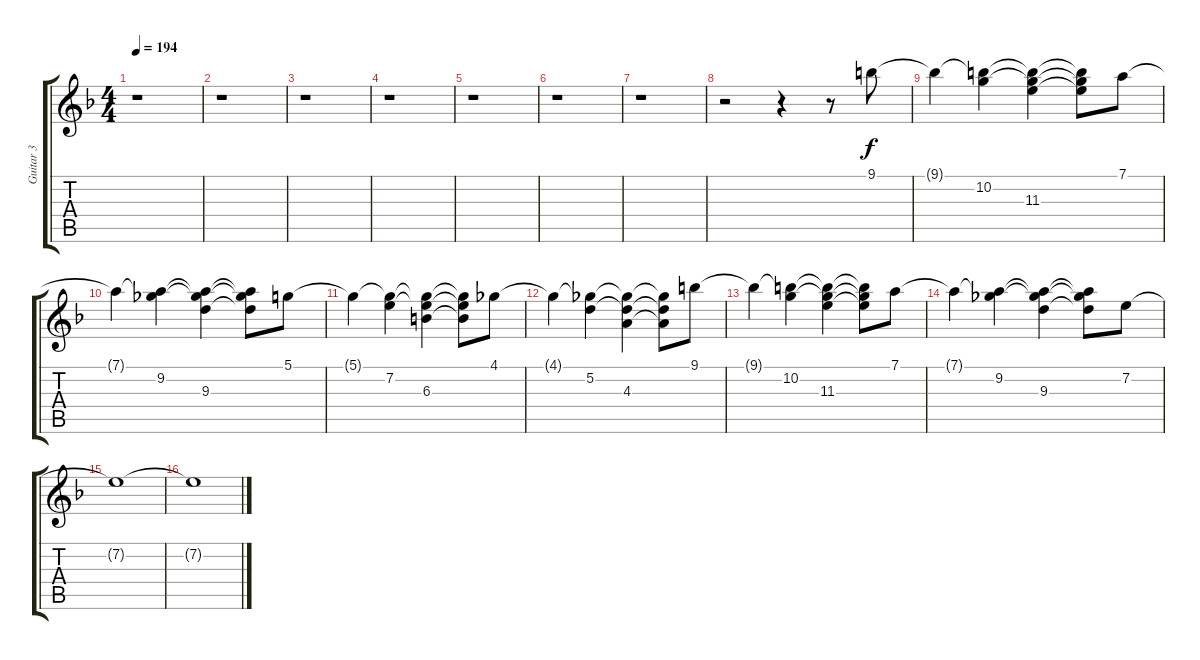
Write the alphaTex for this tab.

\track ("Guitar 3" "Guitar 3") {instrument distortionguitar}
\staff {score tabs}
\tuning (D4 A3 F3 C3 G2 C2) {hide}
\ts (4 4)
\tempo 194
\clef g2
\ks f
r.1{dy f} |
r.1 |
r.1 |
r.1 |
r.1 |
r.1 |
r.1 |
r.2 r.4 r.8 9.1.8{volume 14} |
9.1{t}.4 (9.1{t} 10.2).4 (9.1{t} 10.2{t} 11.3).4 (9.1{t} 10.2{t} 11.3{t}).8 7.1.8 |
7.1{t}.4 (7.1{t} 9.2).4 (7.1{t} 9.2{t} 9.3).4 (7.1{t} 9.2{t} 9.3{t}).8 5.1.8 |
5.1{t}.4 (5.1{t} 7.2).4 (5.1{t} 7.2{t} 6.3).4 (5.1{t} 7.2{t} 6.3{t}).8 4.1.8 |
4.1{t}.4 (4.1{t} 5.2).4 (4.1{t} 5.2{t} 4.3).4 (4.1{t} 5.2{t} 4.3{t}).8 9.1.8 |
9.1{t}.4 (9.1{t} 10.2).4 (9.1{t} 10.2{t} 11.3).4 (9.1{t} 10.2{t} 11.3{t}).8 7.1.8 |
7.1{t}.4 (7.1{t} 9.2).4 (7.1{t} 9.2{t} 9.3).4 (7.1{t} 9.2{t} 9.3{t}).8 7.2.8 |
7.2{t}.1{volume 14} |
7.2{t}.1
